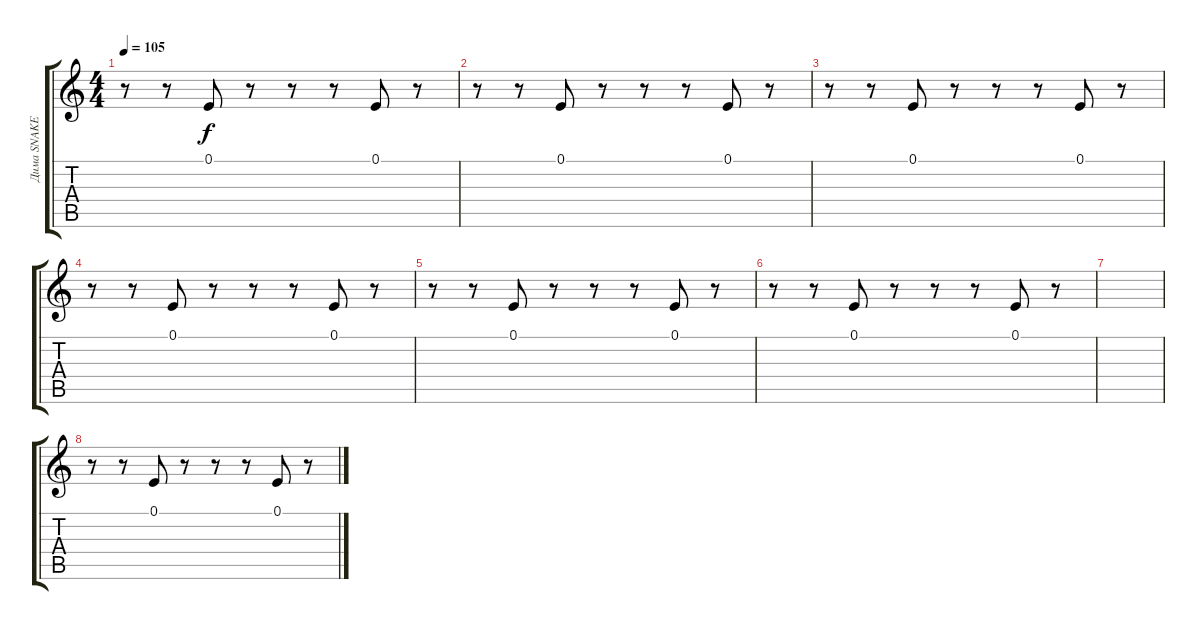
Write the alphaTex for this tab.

\track ("Дима SNAKE" "Дима SNAKE") {instrument synthdrum}
\staff {score tabs}
\tuning (E4 B3 G3 D3 A2 E2) {hide}
\ts (4 4)
\tempo 105
\clef g2
\ks c
r.8{dy f} r.8 0.1.8 r.8 r.8 r.8 0.1.8 r.8 |
r.8 r.8 0.1.8 r.8 r.8 r.8 0.1.8 r.8 |
r.8 r.8 0.1.8 r.8 r.8 r.8 0.1.8 r.8 |
r.8 r.8 0.1.8 r.8 r.8 r.8 0.1.8 r.8 |
r.8 r.8 0.1.8 r.8 r.8 r.8 0.1.8 r.8 |
r.8 r.8 0.1.8 r.8 r.8 r.8 0.1.8 r.8 |
|
r.8 r.8 0.1.8 r.8 r.8 r.8 0.1.8 r.8
